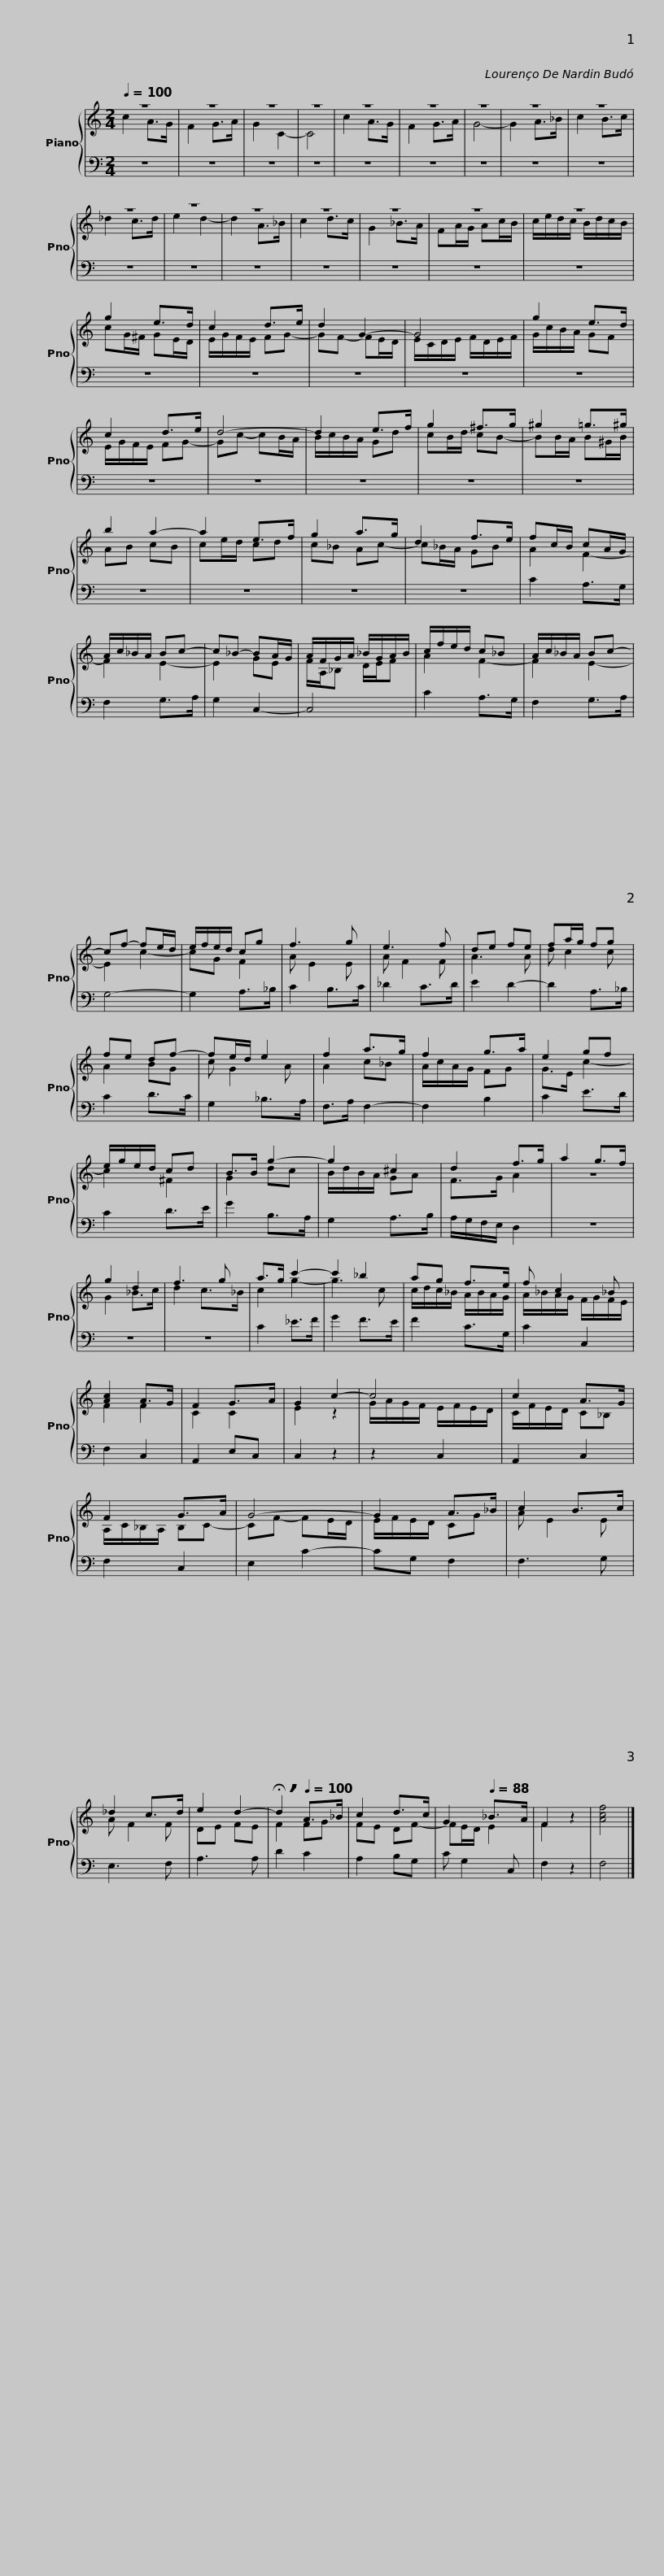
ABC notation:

X:1
%%score { ( 1 2 ) | 3 }
L:1/8
Q:1/4=100
M:2/4
I:linebreak $
K:C
V:1 treble
V:2 treble
V:3 bass
V:1
 z4 | z4 | z4 | z4 | z4 | %5
 z4 | z4 | z4 | z4 | z4 | %10
 z4 | z4 |$ z4 | z4 | z4 | %15
 z4 | g2 e>d | c2 d>e | d2 G2- |$ G4 | %20
 g2 e>d | c2 d>e | d4- | d2 e>f | g2 ^f>g |$ %25
 ^g2 =g>^g | b2 a2- | a2 e>f | g2 a>g | d2 f>e | %30
 fc/B/ cA/G/ | A/c/_B/A/ Bc- |$ c_B- BA/G/ | A/F/G/A/ _B/G/A/B/ | c/f/e/d/ c_B | %35
 A/c/_B/A/ Bc- | cf- fe/d/ | e/f/e/d/ cg |$ f3 g | e3 f | %40
 de fe | fa/g/ fg | fe df- | fe/d/ e2 | f2 a>g | %45
 f2 g>a |$ e2 gf | e/g/e/d/ cd | B>B g2- | g2 ^c2 | %50
 d2 f>g | a2 g>f | g2 d2 | f3 g |$ a>g c'2- | %55
 c'2 _b2 | ag f>e | f c2 _B | [Ac]2 A>G | F2 G>A | %60
 G2 c2- |$ c4 | c2 A>G | F2 G>A | G4- | %65
 G2 A>_B | c2 B>c |$ _d2 c>d | e2 d2-[Q:1/4=78] |[Q:1/4=30] !breath!!fermata!d2[Q:1/4=100] A>_B | %70
 c2 d>c | G2[Q:1/4=88] _B>A | F2 z2 | [Acf]4 |] %74
V:2
 c2 A>G | F2 G>A | G2 C2- | C4 | c2 A>G | %5
 F2 G>A | G4- | G2 A>_B | c2 B>c | _d2 c>d | %10
 e2 d2- | d2 A>_B |$ c2 d>c | G2 _B>A | FA/G/ Ac/B/ | %15
 c/e/d/c/ B/d/c/B/ | cG/^F/ GE/D/ | E/G/F/E/ FG- | GF- FE/D/ |$ E/C/D/E/ F/D/E/F/ | %20
 G/c/B/A/ GF | E/G/F/E/ FG- | Gc- cB/A/ | B/c/B/A/ Gd | cB/d/ cB- |$ %25
 BB/A/ B^G/B/ | AB cB | ce/d/ cd | c_B Ac- | c_B/A/ GB | %30
 A2 F2- | F2 E2- |$ E2 GE | F/A,/_B, D/E/F | A2 F2- | %35
 F2 E2- | E2 c2- | cG F2 |$ A E2 E | A F2 F | %40
 A3 A | d c2 c | A2 BG | c G2 A | A2 c_B | %45
 A/c/A/G/ FG |$ G>E c2- | c2 ^F2 | G2 dc | B/d/B/A/ GA | %50
 F>G A2 | z4 | G2 _B>c | d2 c>_B |$ c2 g2- | %55
 g3 c | c/d/c/_B/ A/B/A/G/ | A/_B/A/G/ F/G/F/E/ | F2 F2 | C2 C2 | %60
 E2 z2 |$ G/A/G/F/ E/F/E/D/ | C/F/E/D/ C_B, | A,/C/_B,/A,/ B,C- | CF- FE/D/ | %65
 E/F/E/D/ CG | A E2 E |$ A F2 F | DE FE | F2 FG | %70
 FE DF- | FE/D/ E2 | F2 z2 | x4 |] %74
V:3
 z4 | z4 | z4 | z4 | z4 | %5
 z4 | z4 | z4 | z4 | z4 | %10
 z4 | z4 |$ z4 | z4 | z4 | %15
 z4 | z4 | z4 | z4 |$ z4 | %20
 z4 | z4 | z4 | z4 | z4 |$ %25
 z4 | z4 | z4 | z4 | z4 | %30
 C2 A,>G, | F,2 G,>A, |$ G,2 C,2- | C,4 | C2 A,>G, | %35
 F,2 G,>A, | G,4- | G,2 A,>_B, |$ C2 B,>C | _D2 C>D | %40
 E2 D2- | D2 A,>_B, | C2 D>C | G,2 _B,>A, | F,>A, F,2- | %45
 F,2 B,2 |$ C2 E>D | C2 D>E | G2 B,>A, | G,2 A,>B, | %50
 A,/G,/F,/E,/ D,2 | z4 | z4 | z4 |$ C2 _E>F | %55
 G2 F>E | F2 C>G, | C2 C,2 | F,2 C,2 | A,,2 E,C, | %60
 C,2 z2 |$ z2 C,2 | A,,2 C,2 | F,2 C,2 | E,2 C2- | %65
 CG, F,2 | F,3 G, |$ E,3 F, | A,3 A, | D2 C2 | %70
 A,2 B,G, | C G,2 C, | F,2 z2 | F,4 |] %74
